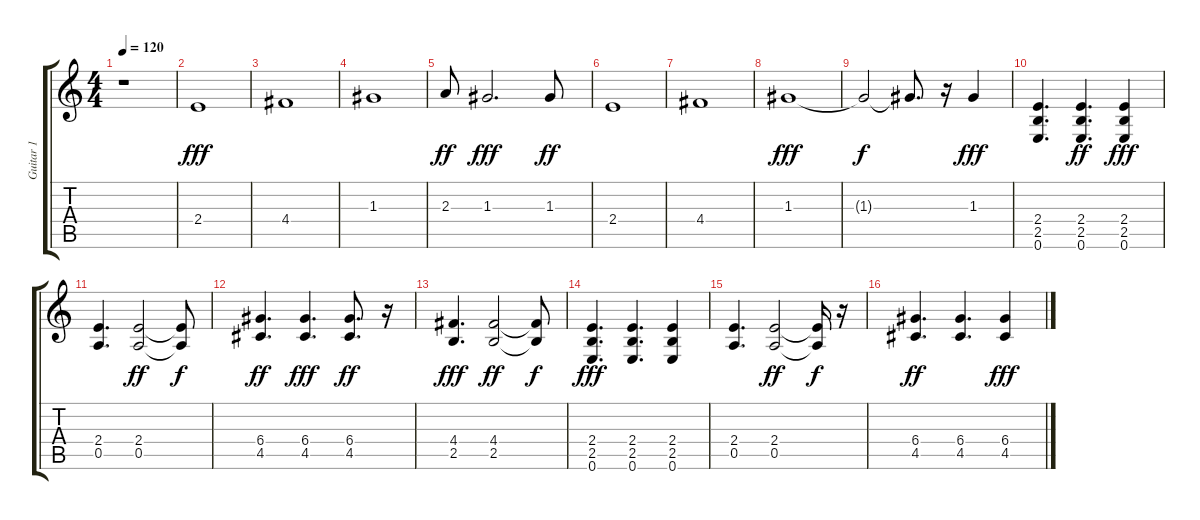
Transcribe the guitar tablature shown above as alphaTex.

\track ("Guitar 1" "Guitar 1") {instrument distortionguitar}
\staff {score tabs}
\tuning (E4 B3 G3 D3 A2 E2) {hide}
\ts (4 4)
\tempo 120
\clef g2
\ks c
r.1{dy fff} |
2.4.1 |
4.4.1 |
1.3.1 |
2.3.8{dy ff} 1.3.2{d dy fff} 1.3.8{dy ff} |
2.4.1 |
4.4.1 |
1.3.1{dy fff} |
1.3{t}.2{dy f} 1.3{t}.8{d} r.16 1.3.4{dy fff} |
(2.4 2.5 0.6).4{d} (2.4 2.5 0.6).4{d dy ff} (2.4 2.5 0.6).4{dy fff} |
(2.4 0.5).4{d} (2.4 0.5).2{dy ff} (2.4{t} 0.5{t}).8{dy f} |
(6.4 4.5).4{d dy ff} (6.4 4.5).4{d dy fff} (6.4 4.5).8{d dy ff} r.16 |
(4.4 2.5).4{d dy fff} (4.4 2.5).2{dy ff} (4.4{t} 2.5{t}).8{dy f} |
(2.4 2.5 0.6).4{d dy fff} (2.4 2.5 0.6).4{d} (2.4 2.5 0.6).4 |
(2.4 0.5).4{d} (2.4 0.5).2{dy ff} (2.4{t} 0.5{t}).16{dy f} r.16 |
(6.4 4.5).4{d dy ff} (6.4 4.5).4{d} (6.4 4.5).4{dy fff}
